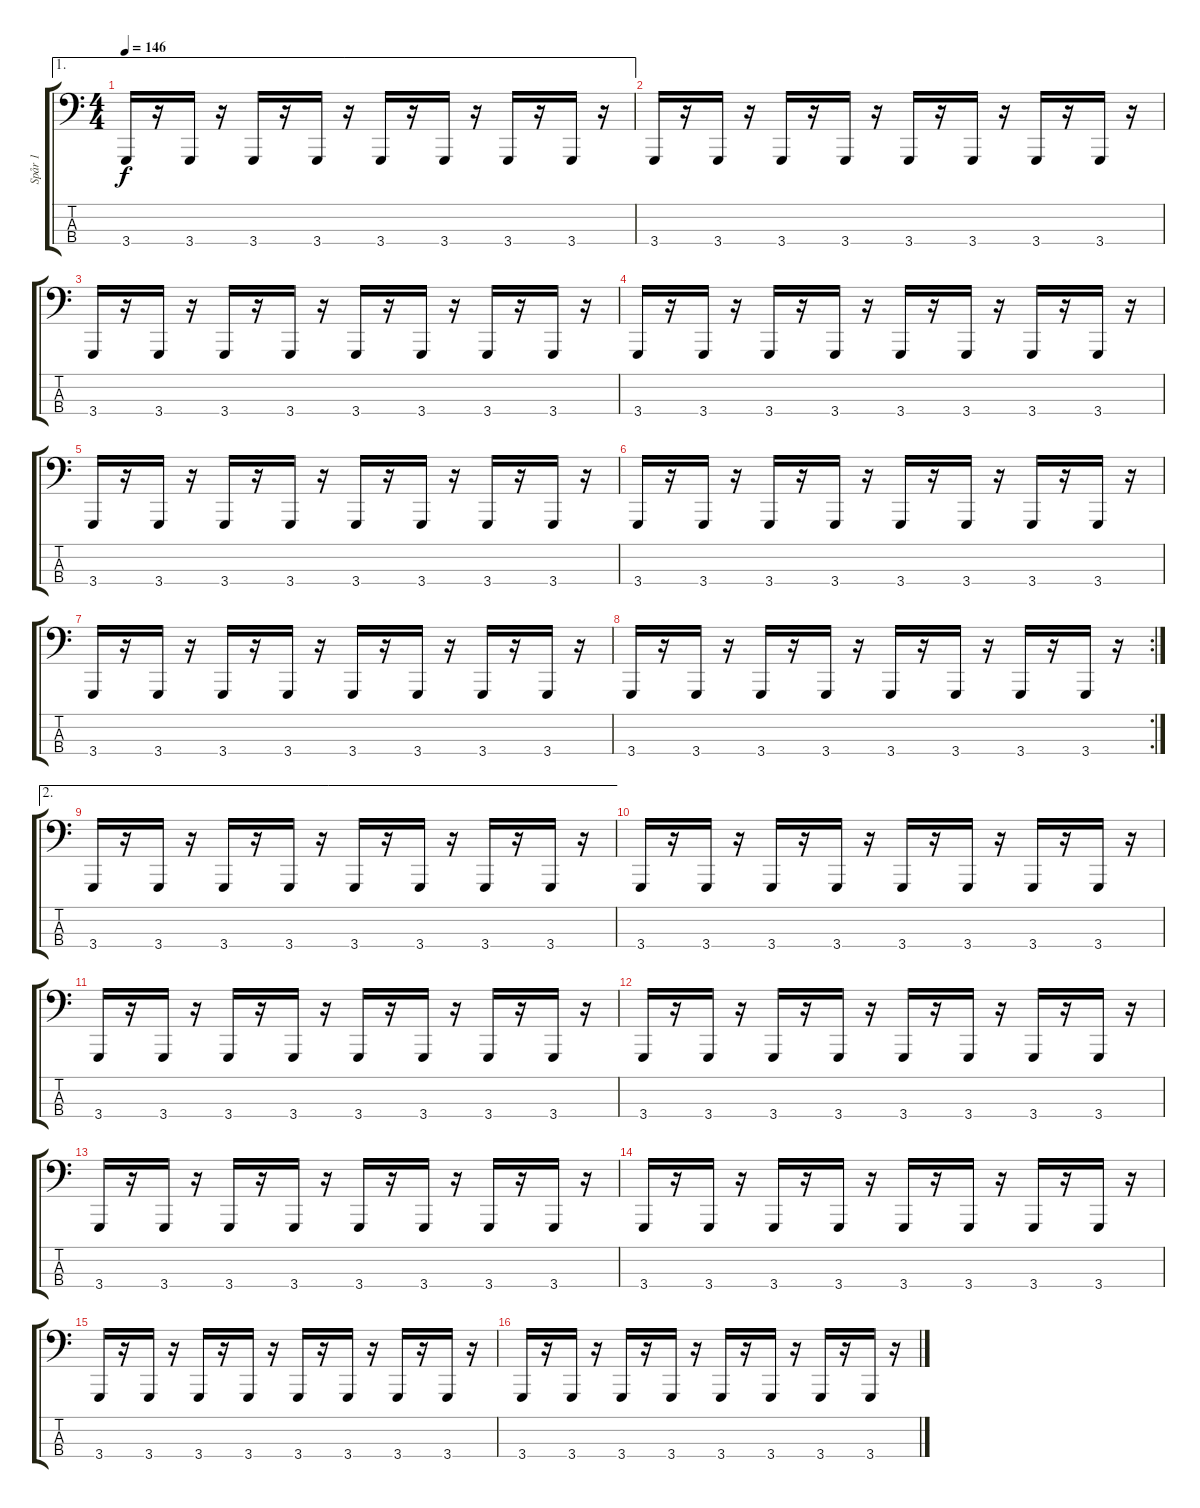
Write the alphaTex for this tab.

\track ("Spår 1" "Spår 1") {instrument synthbrass1}
\staff {score tabs}
\tuning (G2 D2 A1 E1) {hide}
\ae 1
\ts (4 4)
\tempo 146
\clef f4
\ks c
3.4.16{dy f} r.16 3.4.16 r.16 3.4.16 r.16 3.4.16 r.16 3.4.16 r.16 3.4.16 r.16 3.4.16 r.16 3.4.16 r.16 |
3.4.16 r.16 3.4.16 r.16 3.4.16 r.16 3.4.16 r.16 3.4.16 r.16 3.4.16 r.16 3.4.16 r.16 3.4.16 r.16 |
3.4.16 r.16 3.4.16 r.16 3.4.16 r.16 3.4.16 r.16 3.4.16 r.16 3.4.16 r.16 3.4.16 r.16 3.4.16 r.16 |
3.4.16 r.16 3.4.16 r.16 3.4.16 r.16 3.4.16 r.16 3.4.16 r.16 3.4.16 r.16 3.4.16 r.16 3.4.16 r.16 |
3.4.16 r.16 3.4.16 r.16 3.4.16 r.16 3.4.16 r.16 3.4.16 r.16 3.4.16 r.16 3.4.16 r.16 3.4.16 r.16 |
3.4.16 r.16 3.4.16 r.16 3.4.16 r.16 3.4.16 r.16 3.4.16 r.16 3.4.16 r.16 3.4.16 r.16 3.4.16 r.16 |
3.4.16 r.16 3.4.16 r.16 3.4.16 r.16 3.4.16 r.16 3.4.16 r.16 3.4.16 r.16 3.4.16 r.16 3.4.16 r.16 |
\rc 2
3.4.16 r.16 3.4.16 r.16 3.4.16 r.16 3.4.16 r.16 3.4.16 r.16 3.4.16 r.16 3.4.16 r.16 3.4.16 r.16 |
\ae 2
3.4.16{volume 11} r.16 3.4.16 r.16 3.4.16 r.16 3.4.16 r.16 3.4.16 r.16 3.4.16 r.16 3.4.16 r.16 3.4.16 r.16 |
3.4.16 r.16 3.4.16 r.16 3.4.16 r.16 3.4.16 r.16 3.4.16 r.16 3.4.16 r.16 3.4.16 r.16 3.4.16 r.16 |
3.4.16{volume 9} r.16 3.4.16 r.16 3.4.16 r.16 3.4.16 r.16 3.4.16 r.16 3.4.16 r.16 3.4.16 r.16 3.4.16 r.16 |
3.4.16 r.16 3.4.16 r.16 3.4.16 r.16 3.4.16 r.16 3.4.16 r.16 3.4.16 r.16 3.4.16 r.16 3.4.16 r.16 |
3.4.16{volume 7} r.16 3.4.16 r.16 3.4.16 r.16 3.4.16 r.16 3.4.16 r.16 3.4.16 r.16 3.4.16 r.16 3.4.16 r.16 |
3.4.16 r.16 3.4.16 r.16 3.4.16 r.16 3.4.16 r.16 3.4.16 r.16 3.4.16 r.16 3.4.16 r.16 3.4.16 r.16 |
3.4.16{volume 4} r.16 3.4.16 r.16 3.4.16 r.16 3.4.16 r.16 3.4.16 r.16 3.4.16 r.16 3.4.16 r.16 3.4.16 r.16 |
3.4.16 r.16 3.4.16 r.16 3.4.16 r.16 3.4.16 r.16 3.4.16 r.16 3.4.16 r.16 3.4.16 r.16 3.4.16 r.16
